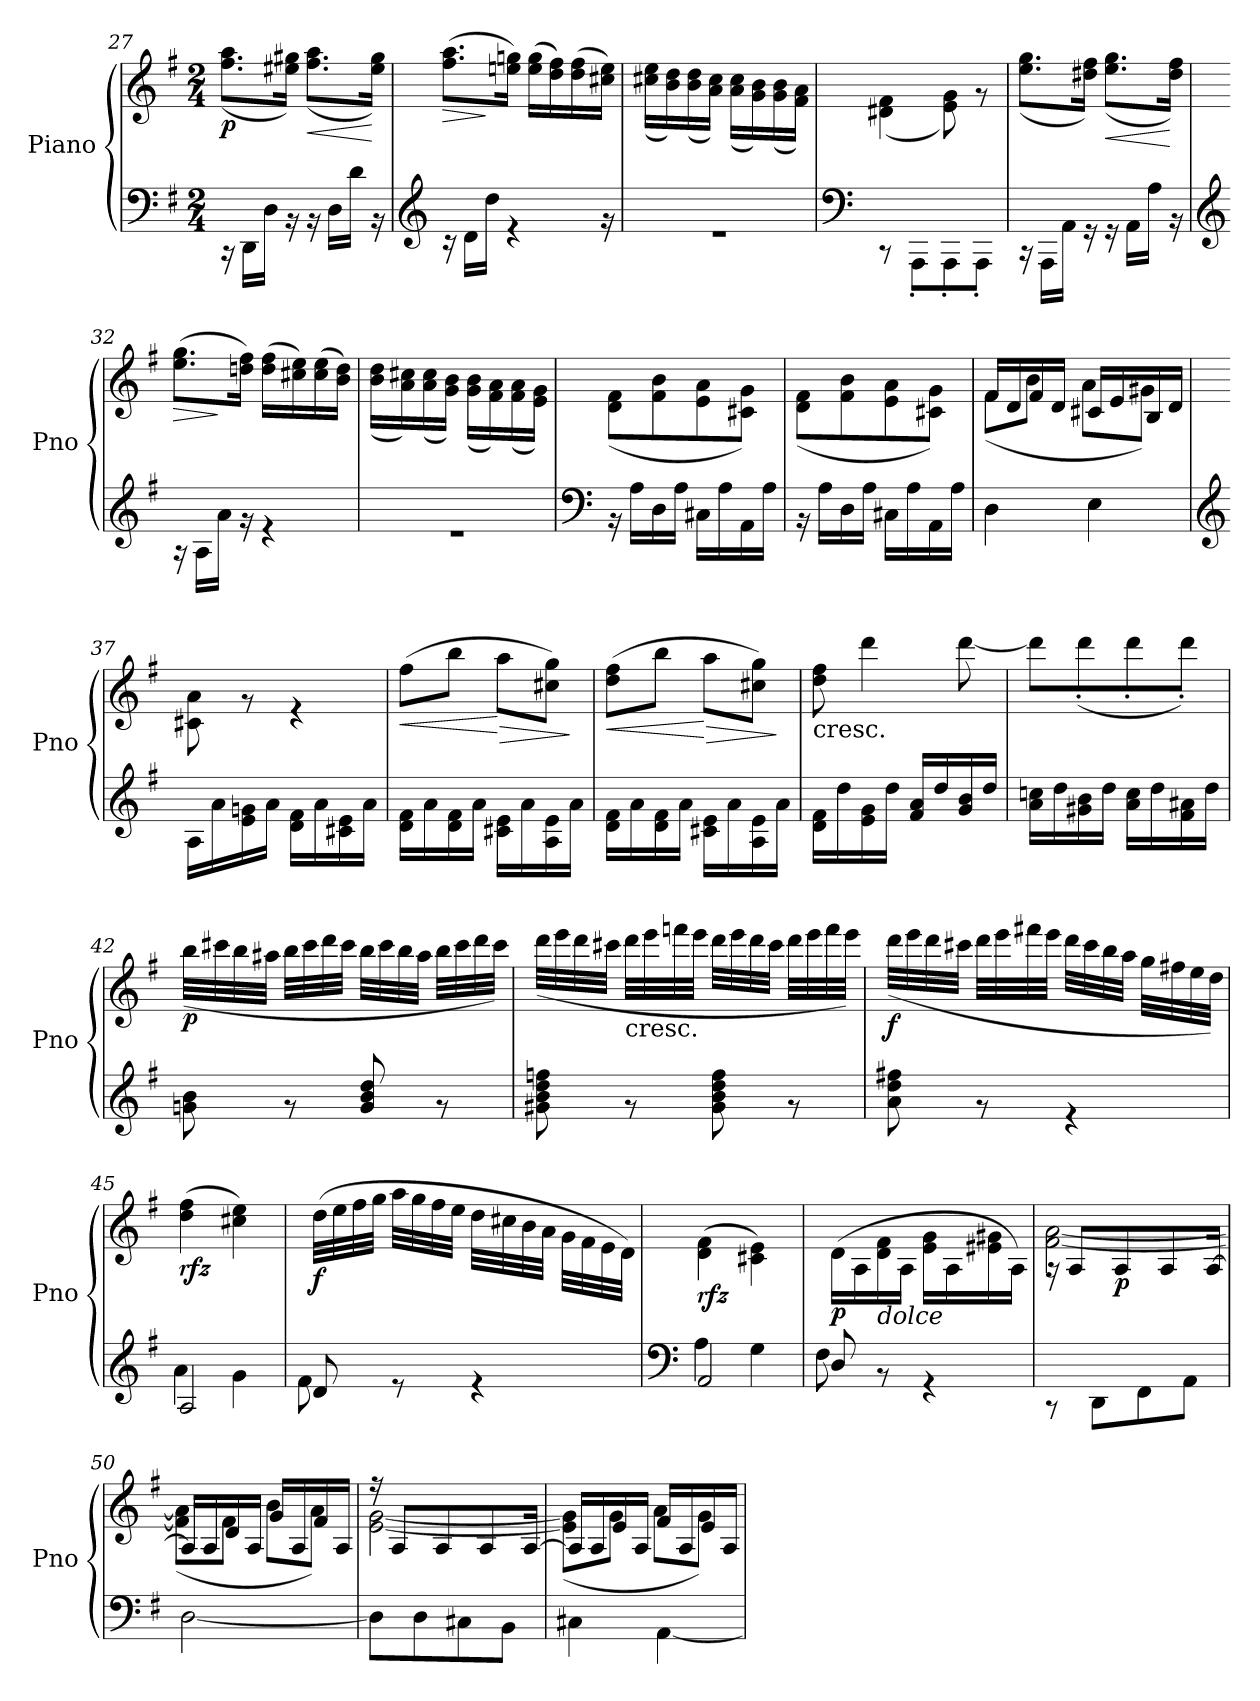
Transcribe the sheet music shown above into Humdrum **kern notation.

**kern	**kern	**dynam
*part1	*part1	*part1
*staff2	*staff1	*staff1/2
*I"Piano	*	*
*I'Pno	*	*
*clefF4	*clefG2	*
*k[f#]	*k[f#]	*
*G:	*G:	*
*M2/4	*M2/4	*
=27	=27	=27
*^	*^	*
!	!	!	!	!LO:DY:b
2ryy	16r	2ryy	(<8.ff#\ 8.aa\L	p
.	16DD\LL	.	.	.
.	16D\JJ	.	.	.
.	16r	.	16ee#X\ 16gg#X\Jk)	.
!	!	!	!	!LO:HP:b
.	16r	.	(<8.ff#\ 8.aa\L	<
.	16D\LL	.	.	.
.	16d\JJ	.	.	.
.	16r	.	16ee#\ 16gg#\Jk)	[
!!LO:LB:g=z	!!
=28	=28	=28	=28	=28
*clefG2	*	*	*	*
!	!	!	!	!LO:HP:b
2ryy	16r	8ryy	(<8.ff#\ 8.aa\L	>
.	16d\LL	.	.	.
.	16dd\JJ	8ryy	.	]
.	4r	.	16een\ 16ggn\Jk)	.
.	.	4ryy	(<16ee\ 16gg\LL	.
.	.	.	16dd\ 16ff#\)	.
.	.	.	(<16dd\ 16ff#\	.
.	16r	.	16cc#X\ 16ee\JJ)	.
=29	=29	=29	=29	=29
2ryy	2r	2ryy	(<16cc#X\ 16ee\LL	.
.	.	.	16b\ 16dd\)	.
.	.	.	(<16b\ 16dd\	.
.	.	.	16a\ 16cc#\JJ)	.
.	.	.	(<16a\ 16cc#\LL	.
.	.	.	16g\ 16b\)	.
.	.	.	(<16g\ 16b\	.
.	.	.	16f#\ 16a\JJ)	.
=30	=30	=30	=30	=30
*clefF4	*	*	*	*
2ryy	8r	2ryy	(<4d#X\ 4f#\	.
.	8AAA'\L	.	.	.
.	8AAA'\	.	8e\ 8g\)	.
.	8AAA'\J	.	8r	.
=31	=31	=31	=31	=31
2ryy	16r	2ryy	(<8.ee\ 8.gg\L	.
.	16AAA\LL	.	.	.
.	16AA\JJ	.	.	.
.	16r	.	16dd#X\ 16ff#\Jk)	.
!	!	!	!	!LO:HP:b
.	16r	.	(<8.ee\ 8.gg\L	<
.	16AA\LL	.	.	.
.	16A\JJ	.	.	.
.	16r	.	16dd#\ 16ff#\Jk)	[
=32	=32	=32	=32	=32
*clefG2	*	*	*	*
!	!	!	!	!LO:HP:b
2ryy	16r	8ryy	(<8.ee\ 8.gg\L	>
.	16A\LL	.	.	.
.	16a\JJ	8ryy	.	]
.	16r	.	16ddn\ 16ff#\Jk)	.
.	4r	4ryy	(<16dd\ 16ff#\LL	.
.	.	.	16cc#X\ 16ee\)	.
.	.	.	(<16cc#\ 16ee\	.
.	.	.	16b\ 16dd\JJ)	.
=33	=33	=33	=33	=33
2ryy	2r	2ryy	(<16b\ 16dd\LL	.
.	.	.	16a\ 16cc#X\)	.
.	.	.	(<16a\ 16cc#\	.
.	.	.	16g\ 16b\JJ)	.
.	.	.	(<16g\ 16b\LL	.
.	.	.	16f#\ 16a\)	.
.	.	.	(<16f#\ 16a\	.
.	.	.	16e\ 16g\JJ)	.
!!LO:LB:g=z	!!
=34	=34	=34	=34	=34
*clefF4	*	*	*	*
2ryy	16r	2ryy	(<8d\ 8f#\L	.
.	16A\LL	.	.	.
.	16D\	.	8f#\ 8b\	.
.	16A\JJ	.	.	.
.	16C#X\LL	.	8e\ 8a\	.
.	16A\	.	.	.
.	16AA\	.	8c#X\ 8g\J)	.
.	16A\JJ	.	.	.
=35	=35	=35	=35	=35
2ryy	16r	2ryy	(<8d\ 8f#\L	.
.	16A\LL	.	.	.
.	16D\	.	8f#\ 8b\	.
.	16A\JJ	.	.	.
.	16C#X\LL	.	8e\ 8a\	.
.	16A\	.	.	.
.	16AA\	.	8c#X\ 8g\J)	.
.	16A\JJ	.	.	.
=36	=36	=36	=36	=36
2ryy	4D\	16f#/LL	(<8f#\L	.
.	.	16d/	.	.
.	.	16f#/	8b\J	.
.	.	16d/JJ	.	.
.	4E\	16c#X/LL	8a\L	.
.	.	16e/	.	.
.	.	16B/	8g#X\J)	.
.	.	16d/JJ	.	.
=37	=37	=37	=37	=37
*clefG2	*	*	*	*
2ryy	16A\LL	2ryy	8c#X\ 8a\	.
.	16a\	.	.	.
.	16e\ 16gn\	.	8r	.
.	16a\JJ	.	.	.
.	16d\ 16f#\LL	.	4r	.
.	16a\	.	.	.
.	16c#X\ 16e\	.	.	.
.	16a\JJ	.	.	.
=38	=38	=38	=38	=38
!	!	!	!	!LO:HP:b
2ryy	16d\ 16f#\LL	4ryy	(<8ff#\L	<
.	16a\	.	.	.
.	16d\ 16f#\	.	8bb\J	.
.	16a\JJ	.	.	.
!	!	!	!	!LO:HP:n=1:b
.	16c#X\ 16e\LL	8ryy	8aa\L	[ >
.	16a\	.	.	.
.	16A\ 16e\	16ryy	8cc#X\ 8gg\J)	.
.	16a\JJ	16ryy	.	]
!!LO:LB:g=z	!!
=39	=39	=39	=39	=39
!	!	!	!	!LO:HP:b
2ryy	16d\ 16f#\LL	4ryy	(<8dd\ 8ff#\L	<
.	16a\	.	.	.
.	16d\ 16f#\	.	8bb\J	.
.	16a\JJ	.	.	.
!	!	!	!	!LO:HP:n=1:b
.	16c#X\ 16e\LL	8ryy	8aa\L	[ >
.	16a\	.	.	.
.	16A\ 16e\	16ryy	8cc#X\ 8gg\J)	.
.	16a\JJ	16ryy	.	]
=40	=40	=40	=40	=40
!	!	!LO:TX:b:t=cresc.	!	!
2ryy	16d\ 16f#\LL	2ryy	8dd\ 8ff#\	.
.	16dd\	.	.	.
.	16e\ 16g\	.	4ddd\	.
.	16dd\JJ	.	.	.
.	16f#/ 16a/LL	.	.	.
.	16dd/	.	.	.
.	16g/ 16b/	.	[8ddd\	.
.	16dd/JJ	.	.	.
=41	=41	=41	=41	=41
2ryy	16a\ 16ccn\LL	2ryy	8ddd\L]	.
.	16dd\	.	.	.
.	16g#X\ 16b\	.	(<8ddd'\	.
.	16dd\JJ	.	.	.
.	16a\ 16cc\LL	.	8ddd'\	.
.	16dd\	.	.	.
.	16f#\ 16a#X\	.	8ddd'\J)	.
.	16dd\JJ	.	.	.
=42	=42	=42	=42	=42
!	!	!	!	!LO:DY:b
2ryy	8gn\ 8b\	2ryy	(<32bb\LLL	p
.	.	.	32ccc#X\	.
.	.	.	32bb\	.
.	.	.	32aa#X\JJJ	.
.	8r	.	32bb\LLL	.
.	.	.	32ccc#\	.
.	.	.	32ddd\	.
.	.	.	32ccc#\JJJ	.
.	8g/ 8b/ 8dd/	.	32bb\LLL	.
.	.	.	32ccc#\	.
.	.	.	32bb\	.
.	.	.	32aa#\JJJ	.
.	8r	.	32bb\LLL	.
.	.	.	32ccc#\	.
.	.	.	32ddd\	.
.	.	.	32ccc#\JJJ)	.
!!LO:LB:g=z	!!
=43	=43	=43	=43	=43
2ryy	8g#X\ 8b\ 8dd\ 8ffn\	2ryy	(<32ddd\LLL	.
.	.	.	32eee\	.
.	.	.	32ddd\	.
.	.	.	32ccc#X\JJJ	.
!	!	!	!LO:TX:b:t=cresc.	!
.	8r	.	32ddd\LLL	.
.	.	.	32eee\	.
.	.	.	32fffn\	.
.	.	.	32eee\JJJ	.
.	8g#\ 8b\ 8dd\ 8ff\	.	32ddd\LLL	.
.	.	.	32eee\	.
.	.	.	32ddd\	.
.	.	.	32ccc#\JJJ	.
.	8r	.	32ddd\LLL	.
.	.	.	32eee\	.
.	.	.	32fff\	.
.	.	.	32eee\JJJ)	.
=44	=44	=44	=44	=44
!	!	!	!	!LO:DY:b
2ryy	8a\ 8dd\ 8ff#X\	2ryy	(<32ddd\LLL	f
.	.	.	32eee\	.
.	.	.	32ddd\	.
.	.	.	32ccc#X\JJJ	.
.	8r	.	32ddd\LLL	.
.	.	.	32eee\	.
.	.	.	32fff#X\	.
.	.	.	32eee\JJJ	.
.	4r	.	32ddd\LLL	.
.	.	.	32ccc#\	.
.	.	.	32bb\	.
.	.	.	32aa\JJJ	.
.	.	.	32gg\LLL	.
.	.	.	32ff#X\	.
.	.	.	32ee\	.
.	.	.	32dd\JJJ)	.
=45	=45	=45	=45	=45
*	*^	*	*	*
!	!	!	!	!	!LO:DY:b
*	*	*	*v	*v	*
2A/	2ryy	4a\	(<4dd\ 4ff#\	rfz
.	.	4g\	4cc#X\ 4ee\)	.
!!LO:PB:g=z
=46	=46	=46	=46	=46
*	*	*	*^	*
!	!	!	!	!	!LO:DY:b
8d/	2ryy	8f#\	8ryy	(<32dd\LLL	f
.	.	.	.	32ee\	.
.	.	.	.	32ff#\	.
.	.	.	.	32gg\JJJ	.
4.ryy	.	8r	8ryy	32aa\LLL	.
.	.	.	.	32gg\	.
.	.	.	.	32ff#\	.
.	.	.	.	32ee\JJJ	.
.	.	4r	4ryy	32dd\LLL	.
.	.	.	.	32cc#X\	.
.	.	.	.	32b\	.
.	.	.	.	32a\JJJ	.
.	.	.	.	32g\LLL	.
.	.	.	.	32f#\	.
.	.	.	.	32e\	.
.	.	.	.	32d\JJJ)	.
*	*	*	*v	*v	*
=47	=47	=47	=47	=47
*clefF4	*	*	*	*
*	*	*	*^	*
!	!	!	!	!	!LO:DY:b
*	*	*	*v	*v	*
2AA/	2ryy	4A\	(>4d\ 4f#\	rfz
.	.	4G\	4c#X\ 4e\)	.
=48	=48	=48	=48	=48
*	*	*	*^	*
!	!	!	!	!	!LO:DY:b
8D/	2ryy	8F#\	8ryy	(<16d\LL	p
.	.	.	.	16A\	.
!	!	!	!LO:TX:b:i:t=dolce	!	!
4.ryy	.	8r	8ryy	16d\ 16f#\	.
.	.	.	.	16A\JJ	.
.	.	4r	4ryy	16e\ 16g\LL	.
.	.	.	.	16A\	.
.	.	.	.	16e#X\ 16g#X\	.
.	.	.	.	16A\JJ)	.
*	*v	*v	*	*	*
=49	=49	=49	=49	=49
2ryy	8r	16rA	[2f#\ [2a\	.
.	.	8A/L	.	.
.	8DD\L	.	.	.
!	!	!	!	!LO:DY:b
.	.	8A/	.	p
.	8FF#\	.	.	.
.	.	8A/	.	.
.	8AA\J	.	.	.
.	.	[16A/Jk	.	.
=50	=50	=50	=50	=50
2ryy	[2D\	16A/LL]	(<8f#\] 8a\]L	.
.	.	16A/	.	.
.	.	16d/	8f#\J	.
.	.	16A/JJ	.	.
.	.	16g/LL	8b\L	.
.	.	16A/	.	.
.	.	16f#/	8a\J)	.
.	.	16A/JJ	.	.
!!LO:LB:g=z	!!
=51	=51	=51	=51	=51
2ryy	8D\L]	16r	[2e\ [2g\	.
.	.	8A/L	.	.
.	8D\	.	.	.
.	.	8A/	.	.
.	8C#X\	.	.	.
.	.	8A/	.	.
.	8BB\J	.	.	.
.	.	[16A/Jk	.	.
=52	=52	=52	=52	=52
2ryy	4C#X\	16A/LL]	(<8e\] 8g\]L	.
.	.	16A/	.	.
.	.	16e/	8g\J	.
.	.	16A/JJ	.	.
.	[4AA\	16f#/LL	8a\L	.
.	.	16A/	.	.
.	.	16e/	8g\J)	.
.	.	16A/JJ	.	.
*v	*v	*	*	*
*	*v	*v	*
=	=	=
*-	*-	*-
